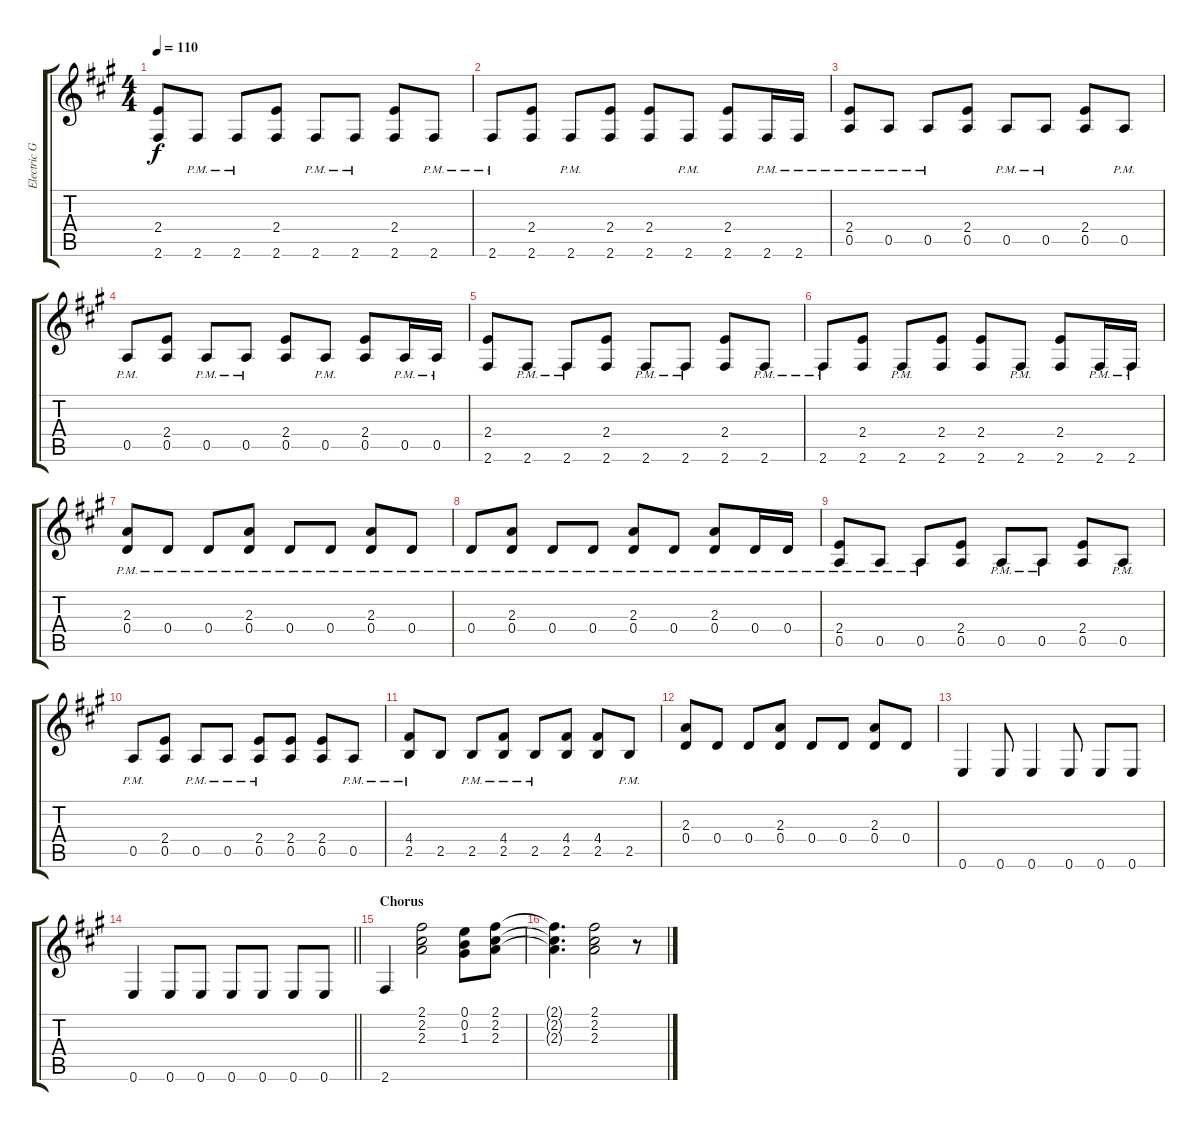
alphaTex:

\track ("Electric Guitar" "Electric G") {instrument acousticguitarsteel}
\staff {score tabs}
\tuning (E4 B3 G3 D3 A2 E2) {hide}
\ts (4 4)
\tempo 110
\clef g2
\ks a
(2.4 2.6).8{dy f} 2.6{pm}.8 2.6{pm}.8 (2.4 2.6).8 2.6{pm}.8 2.6{pm}.8 (2.4 2.6).8 2.6{pm}.8 |
2.6{pm}.8 (2.4 2.6).8 2.6{pm}.8 (2.4 2.6).8 (2.4 2.6).8 2.6{pm}.8 (2.4 2.6).8 2.6{pm}.16 2.6{pm}.16 |
(2.4 0.5{pm}).8 0.5{pm}.8 0.5{pm}.8 (2.4 0.5).8 0.5{pm}.8 0.5{pm}.8 (2.4 0.5).8 0.5{pm}.8 |
0.5{pm}.8 (2.4 0.5).8 0.5{pm}.8 0.5{pm}.8 (2.4 0.5).8 0.5{pm}.8 (2.4 0.5).8 0.5{pm}.16 0.5{pm}.16 |
(2.4 2.6).8 2.6{pm}.8 2.6{pm}.8 (2.4 2.6).8 2.6{pm}.8 2.6{pm}.8 (2.4 2.6).8 2.6{pm}.8 |
2.6{pm}.8 (2.4 2.6).8 2.6{pm}.8 (2.4 2.6).8 (2.4 2.6).8 2.6{pm}.8 (2.4 2.6).8 2.6{pm}.16 2.6{pm}.16 |
(2.3{pm} 0.4{pm}).8 0.4{pm}.8 0.4{pm}.8 (2.3{pm} 0.4{pm}).8 0.4{pm}.8 0.4{pm}.8 (2.3{pm} 0.4{pm}).8 0.4{pm}.8 |
0.4{pm}.8 (2.3{pm} 0.4{pm}).8 0.4{pm}.8 0.4{pm}.8 (2.3{pm} 0.4{pm}).8 0.4{pm}.8 (2.3{pm} 0.4{pm}).8 0.4{pm}.16 0.4{pm}.16 |
(2.4{pm} 0.5{pm}).8 0.5{pm}.8 0.5{pm}.8 (2.4 0.5).8 0.5{pm}.8 0.5{pm}.8 (2.4 0.5).8 0.5{pm}.8 |
0.5{pm}.8 (2.4 0.5).8 0.5{pm}.8 0.5{pm}.8 (2.4 0.5{pm}).8 (2.4 0.5).8 (2.4 0.5).8 0.5{pm}.8 |
(4.4 2.5{pm}).8 2.5.8 2.5{pm}.8 (4.4 2.5{pm}).8 2.5{pm}.8 (4.4 2.5).8 (4.4 2.5).8 2.5{pm}.8 |
(2.3 0.4).8 0.4.8 0.4.8 (2.3 0.4).8 0.4.8 0.4.8 (2.3 0.4).8 0.4.8 |
0.6.4 0.6.8 0.6.4 0.6.8 0.6.8 0.6.8 |
\barLineRight lightlight
0.6.4 0.6.8 0.6.8 0.6.8 0.6.8 0.6.8 0.6.8 |
\section ("" "Chorus")
2.6.4 (2.1 2.2 2.3).2 (0.1 0.2 1.3).8 (2.1 2.2 2.3).8 |
(2.1{t} 2.2{t} 2.3{t}).4{d} (2.1 2.2 2.3).2 r.8
